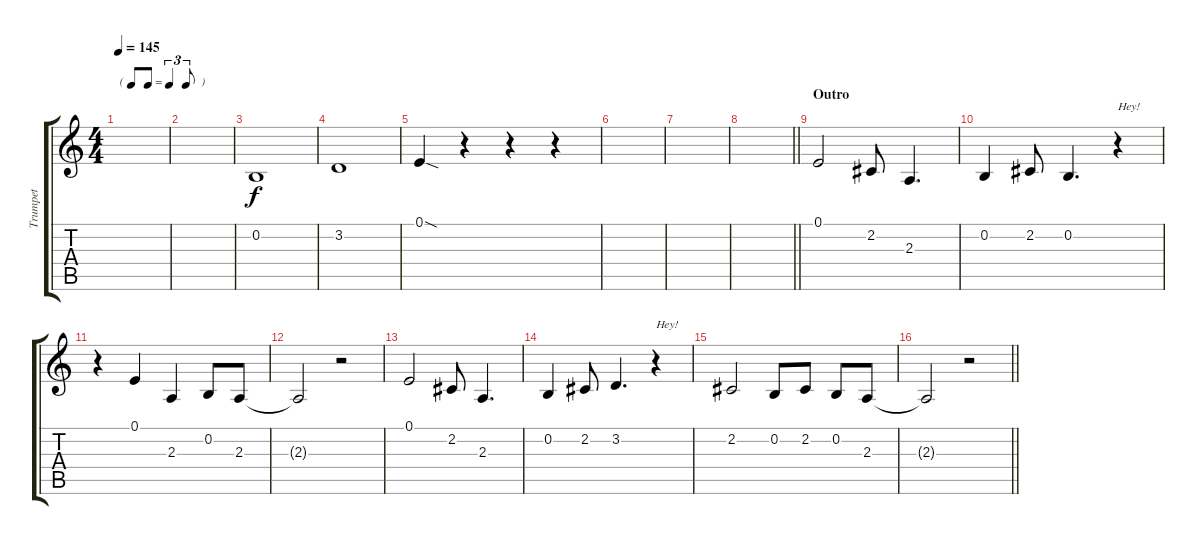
\track ("Trumpet" "Trumpet") {instrument trumpet}
\staff {score tabs}
\tuning (E4 B3 G3 D3 A2 E2) {hide}
\ts (4 4)
\tf triplet8th
\tempo 145
\clef g2
\ks c
|
|
0.2.1 |
3.2.1 |
0.1{sod}.4 r.4 r.4 r.4 |
|
|
\barLineRight lightlight
|
\section ("" "Outro")
0.1.2 2.2.8 2.3.4{d} |
0.2.4 2.2.8 0.2.4{d} r.4{txt "Hey!"} |
r.4 0.1.4 2.3.4 0.2.8 2.3.8 |
2.3{t}.2 r.2 |
0.1.2 2.2.8 2.3.4{d} |
0.2.4 2.2.8 3.2.4{d} r.4{txt "Hey!"} |
2.2.2 0.2.8 2.2.8 0.2.8 2.3.8 |
\barLineRight lightlight
2.3{t}.2 r.2
